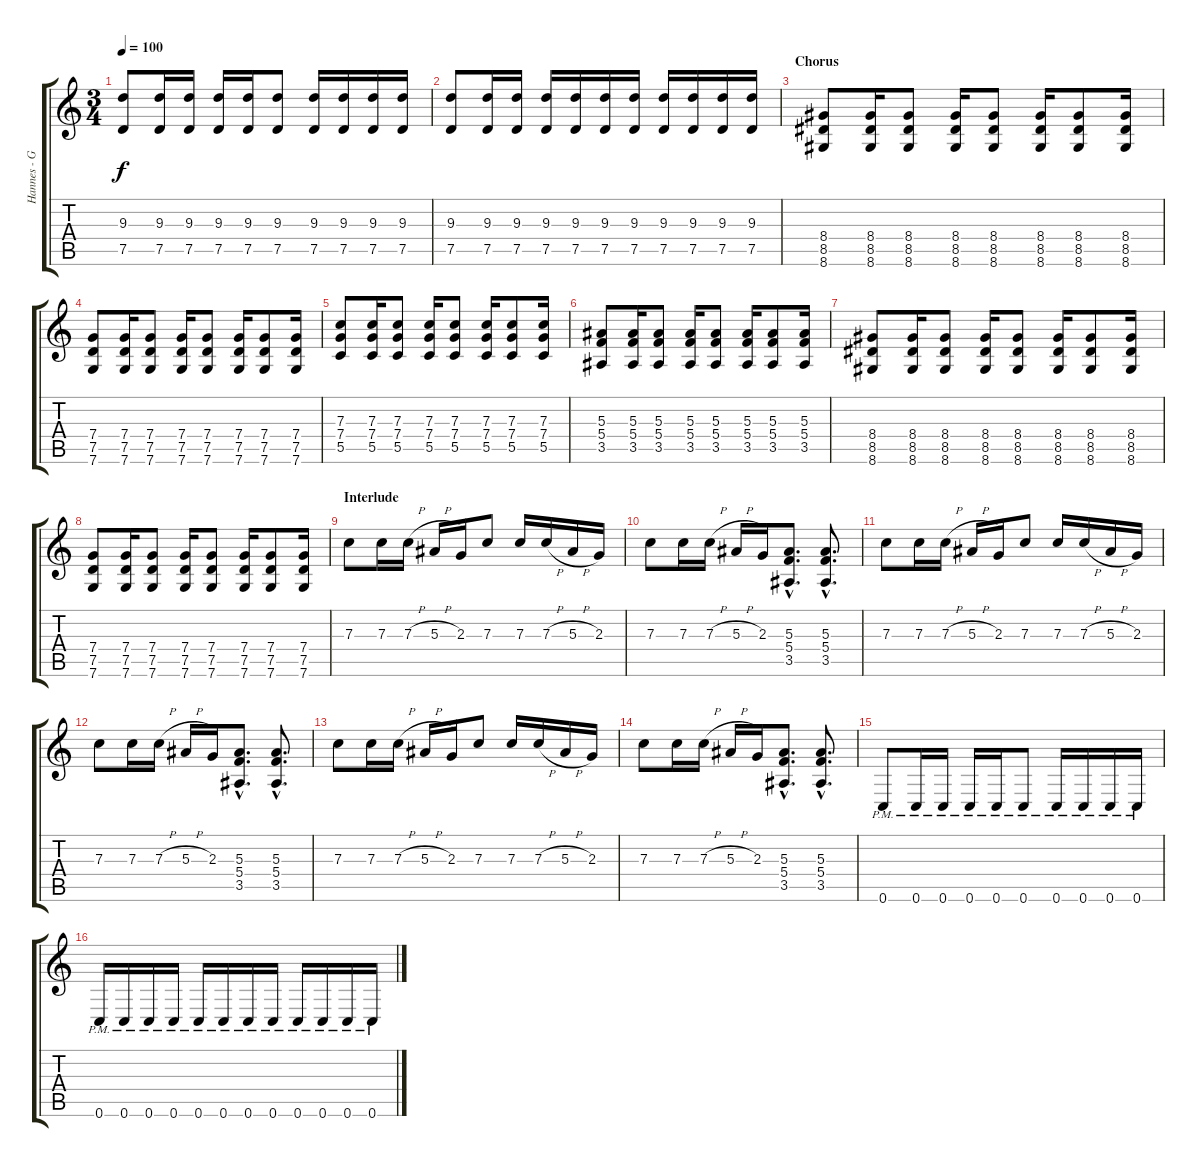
\track ("Hannes - Guitar" "Hannes - G") {instrument distortionguitar}
\staff {score tabs}
\tuning (D4 A3 F3 C3 G2 C2) {hide}
\ts (3 4)
\tempo 100
\clef g2
\ks c
(9.3 7.5).8{dy f} (9.3 7.5).16 (9.3 7.5).16 (9.3 7.5).16 (9.3 7.5).16 (9.3 7.5).8 (9.3 7.5).16 (9.3 7.5).16 (9.3 7.5).16 (9.3 7.5).16 |
(9.3 7.5).8 (9.3 7.5).16 (9.3 7.5).16 (9.3 7.5).16 (9.3 7.5).16 (9.3 7.5).16 (9.3 7.5).16 (9.3 7.5).16 (9.3 7.5).16 (9.3 7.5).16 (9.3 7.5).16 |
\section ("" "Chorus")
(8.4 8.5 8.6).8 (8.4 8.5 8.6).16 (8.4 8.5 8.6).8 (8.4 8.5 8.6).16 (8.4 8.5 8.6).8 (8.4 8.5 8.6).16 (8.4 8.5 8.6).8 (8.4 8.5 8.6).16 |
(7.4 7.5 7.6).8 (7.4 7.5 7.6).16 (7.4 7.5 7.6).8 (7.4 7.5 7.6).16 (7.4 7.5 7.6).8 (7.4 7.5 7.6).16 (7.4 7.5 7.6).8 (7.4 7.5 7.6).16 |
(7.3 7.4 5.5).8 (7.3 7.4 5.5).16 (7.3 7.4 5.5).8 (7.3 7.4 5.5).16 (7.3 7.4 5.5).8 (7.3 7.4 5.5).16 (7.3 7.4 5.5).8 (7.3 7.4 5.5).16 |
(5.3 5.4 3.5).8 (5.3 5.4 3.5).16 (5.3 5.4 3.5).8 (5.3 5.4 3.5).16 (5.3 5.4 3.5).8 (5.3 5.4 3.5).16 (5.3 5.4 3.5).8 (5.3 5.4 3.5).16 |
(8.4 8.5 8.6).8 (8.4 8.5 8.6).16 (8.4 8.5 8.6).8 (8.4 8.5 8.6).16 (8.4 8.5 8.6).8 (8.4 8.5 8.6).16 (8.4 8.5 8.6).8 (8.4 8.5 8.6).16 |
(7.4 7.5 7.6).8 (7.4 7.5 7.6).16 (7.4 7.5 7.6).8 (7.4 7.5 7.6).16 (7.4 7.5 7.6).8 (7.4 7.5 7.6).16 (7.4 7.5 7.6).8 (7.4 7.5 7.6).16 |
\section ("" "Interlude")
7.3.8 7.3.16 7.3{h}.16 5.3{h}.16 2.3.16 7.3.8 7.3.16 7.3{h}.16 5.3{h}.16 2.3.16 |
7.3.8 7.3.16 7.3{h}.16 5.3{h}.16 2.3.16 (5.3{hac} 5.4{hac} 3.5{hac}).8{d} (5.3{hac} 5.4{hac} 3.5{hac}).8{d} |
7.3.8 7.3.16 7.3{h}.16 5.3{h}.16 2.3.16 7.3.8 7.3.16 7.3{h}.16 5.3{h}.16 2.3.16 |
7.3.8 7.3.16 7.3{h}.16 5.3{h}.16 2.3.16 (5.3{hac} 5.4{hac} 3.5{hac}).8{d} (5.3{hac} 5.4{hac} 3.5{hac}).8{d} |
7.3.8 7.3.16 7.3{h}.16 5.3{h}.16 2.3.16 7.3.8 7.3.16 7.3{h}.16 5.3{h}.16 2.3.16 |
7.3.8 7.3.16 7.3{h}.16 5.3{h}.16 2.3.16 (5.3{hac} 5.4{hac} 3.5{hac}).8{d} (5.3{hac} 5.4{hac} 3.5{hac}).8{d} |
0.6{pm}.8 0.6{pm}.16 0.6{pm}.16 0.6{pm}.16 0.6{pm}.16 0.6{pm}.8 0.6{pm}.16 0.6{pm}.16 0.6{pm}.16 0.6{pm}.16 |
0.6{pm}.16 0.6{pm}.16 0.6{pm}.16 0.6{pm}.16 0.6{pm}.16 0.6{pm}.16 0.6{pm}.16 0.6{pm}.16 0.6{pm}.16 0.6{pm}.16 0.6{pm}.16 0.6{pm}.16
